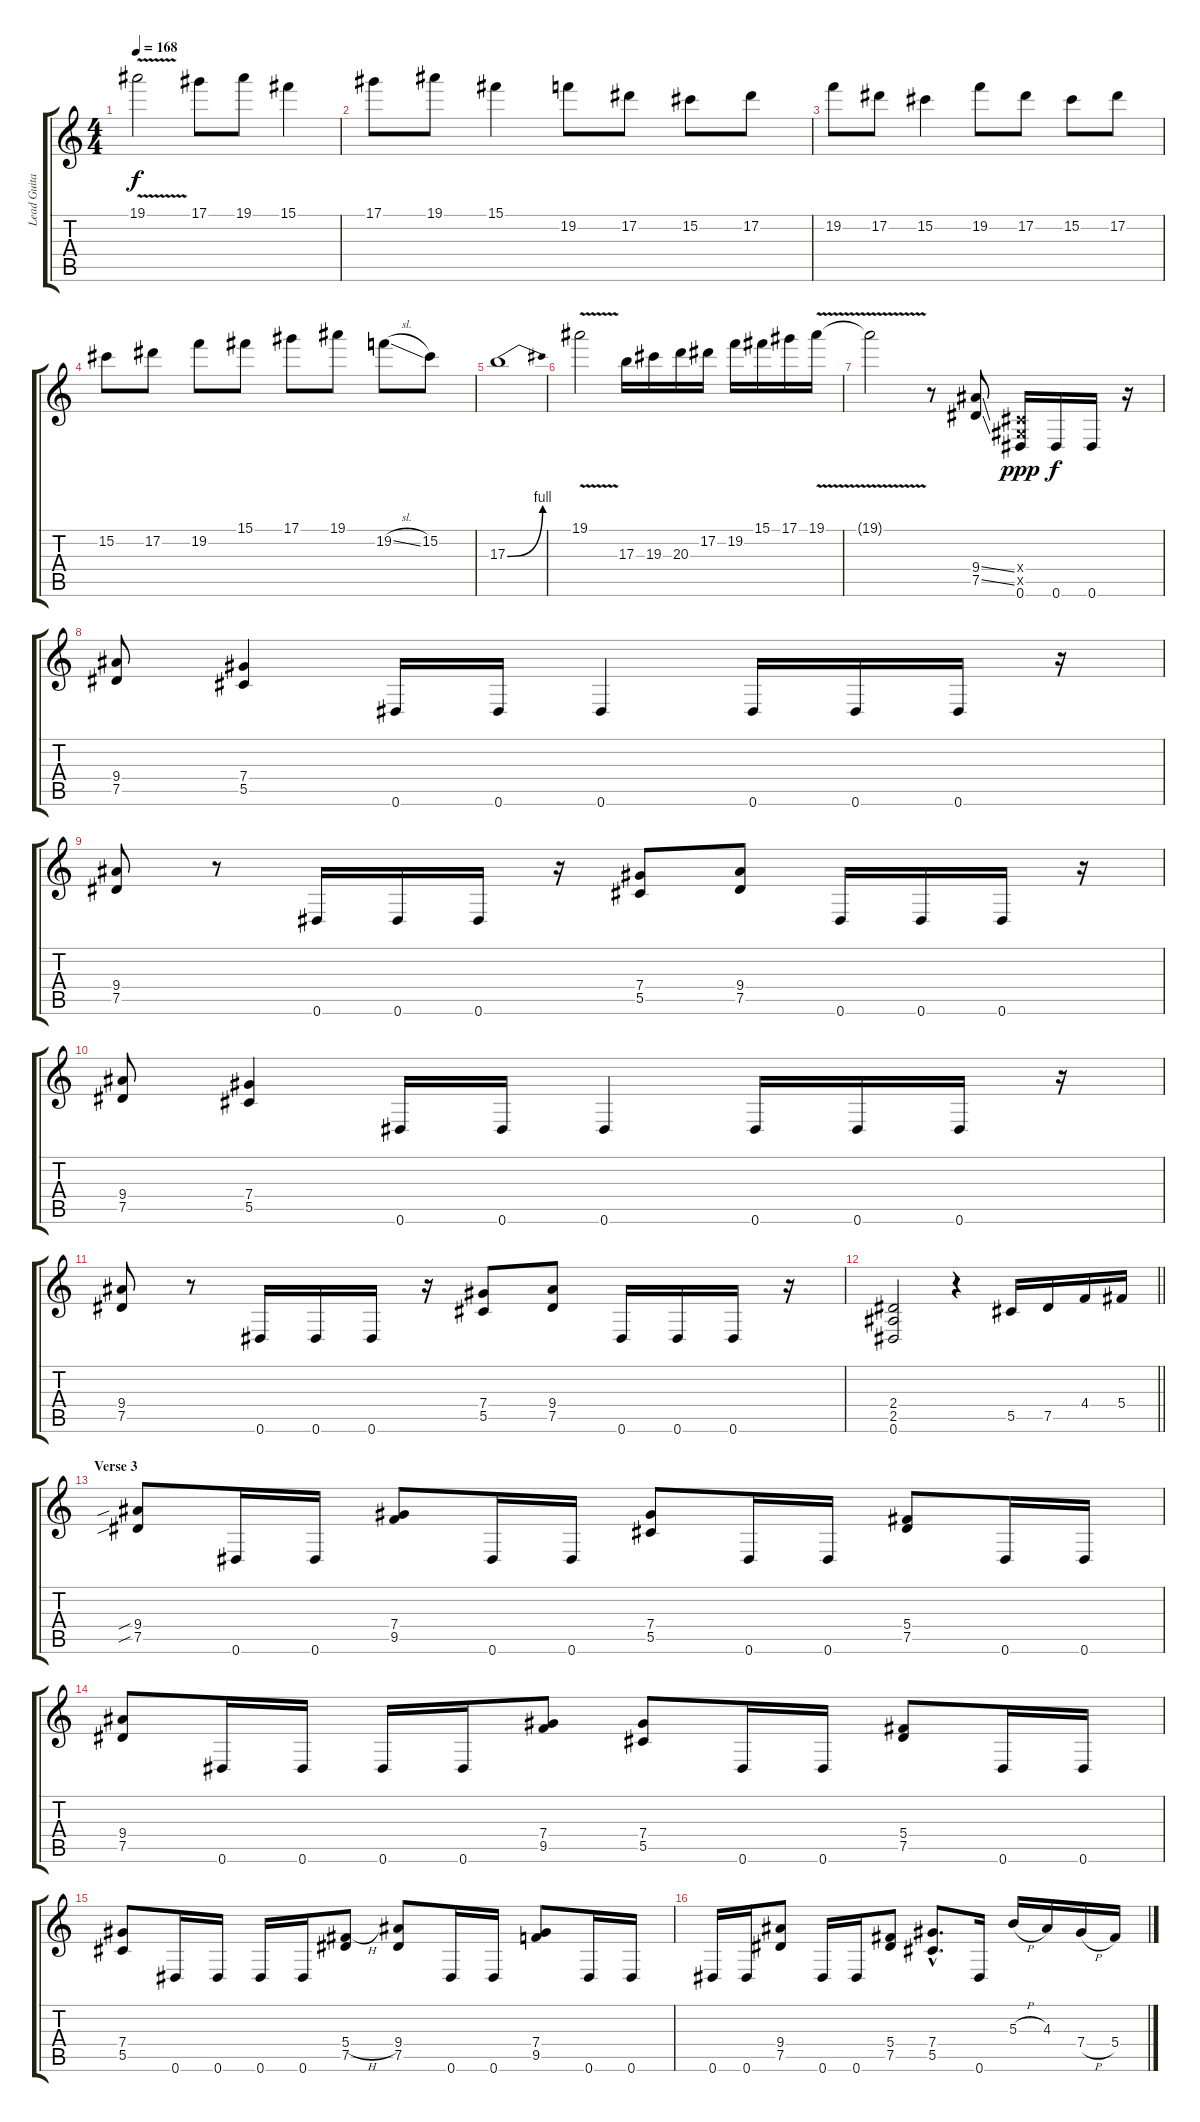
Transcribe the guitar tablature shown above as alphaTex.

\track ("Lead Guitar" "Lead Guita") {instrument overdrivenguitar}
\staff {score tabs}
\tuning (Eb4 Bb3 Gb3 Db3 Ab2 Eb2) {hide}
\ts (4 4)
\tempo 168
\clef g2
\ks c
19.1{v}.2{dy f volume 16} 17.1.8 19.1.8 15.1.4 |
17.1.8 19.1.8 15.1.4 19.2.8 17.2.8 15.2.8 17.2.8 |
19.2.8 17.2.8 15.2.4 19.2.8 17.2.8 15.2.8 17.2.8 |
15.2.8 17.2.8 19.2.8 15.1.8 17.1.8 19.1.8 19.2{sl}.8 15.2.8 |
17.3{be (bend 0 0 60 4)}.1 |
19.1{v}.2 17.3.16 19.3.16 20.3.16 17.2.16 19.2.16 15.1.16 17.1.16 19.1{v}.16 |
19.1{t}.2 r.8 (9.4{ss} 7.5{ss}).8 (0.4{x} 0.5{x} 0.6).16{dy ppp} 0.6.16{dy f} 0.6.16 r.16 |
(9.4 7.5).8 (7.4 5.5).4 0.6.16 0.6.16 0.6.4 0.6.16 0.6.16 0.6.16 r.16 |
(9.4 7.5).8 r.8 0.6.16 0.6.16 0.6.16 r.16 (7.4 5.5).8 (9.4 7.5).8 0.6.16 0.6.16 0.6.16 r.16 |
(9.4 7.5).8 (7.4 5.5).4 0.6.16 0.6.16 0.6.4 0.6.16 0.6.16 0.6.16 r.16 |
(9.4 7.5).8 r.8 0.6.16 0.6.16 0.6.16 r.16 (7.4 5.5).8 (9.4 7.5).8 0.6.16 0.6.16 0.6.16 r.16 |
\barLineRight lightlight
(2.4 2.5 0.6).2 r.4 5.5.16 7.5.16 4.4.16 5.4.16 |
\section ("" "Verse 3")
(9.4{sib} 7.5{sib}).8 0.6.16 0.6.16 (7.4 9.5).8 0.6.16 0.6.16 (7.4 5.5).8 0.6.16 0.6.16 (5.4 7.5).8 0.6.16 0.6.16 |
(9.4 7.5).8 0.6.16 0.6.16 0.6.16 0.6.16 (7.4 9.5).8 (7.4 5.5).8 0.6.16 0.6.16 (5.4 7.5).8 0.6.16 0.6.16 |
(7.4 5.5).8 0.6.16 0.6.16 0.6.16 0.6.16 (5.4{h} 7.5).8 (9.4 7.5).8 0.6.16 0.6.16 (7.4 9.5).8 0.6.16 0.6.16 |
0.6.16 0.6.16 (9.4 7.5).8 0.6.16 0.6.16 (5.4 7.5).8 (7.4{hac} 5.5{hac}).8{d} 0.6.16 5.3{h}.16 4.3.16 7.4{h}.16 5.4.16
